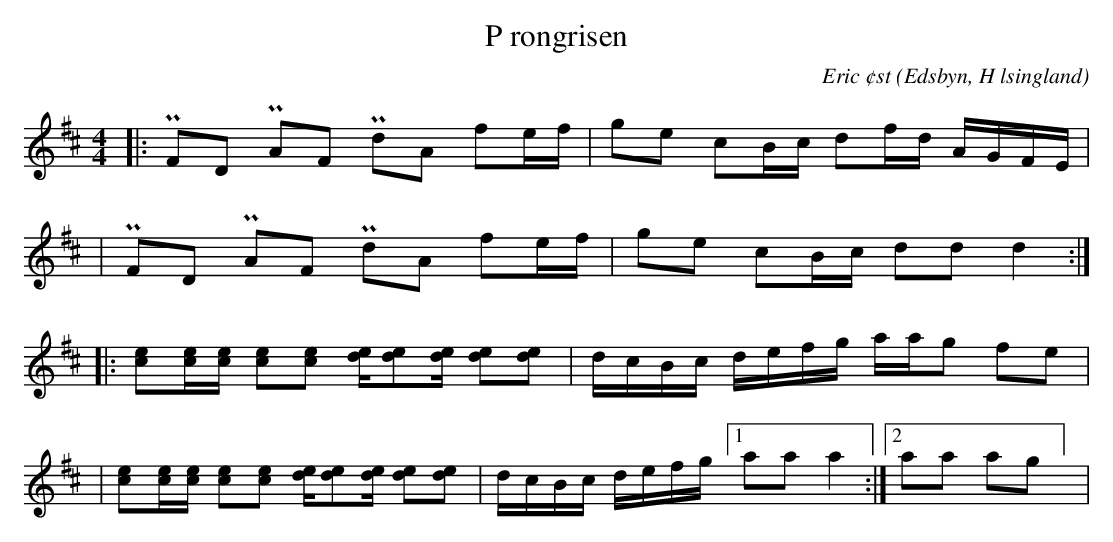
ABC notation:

X:1
T:P rongrisen
O:Edsbyn, H lsingland
M:4/4
L:1/16
C: Eric ¢st
K:D
|: +uppermordent+F2D2 +uppermordent+A2F2 +uppermordent+d2A2 f2ef | g2e2 c2Bc d2fd AGFE |
| +uppermordent+F2D2 +uppermordent+A2F2 +uppermordent+d2A2 f2ef | g2e2 c2Bc d2d2 d4 :|
|: [c2e2][ce][ce] [c2e2][c2e2] [de][d2e2][de] [d2e2][d2e2] | dcBc defg aag2 f2e2 |
| [c2e2][ce][ce] [c2e2][c2e2] [de][d2e2][de] [d2e2][d2e2] | dcBc defg [1 a2a2 a4 :| [2 a2a2 a2g2] |
